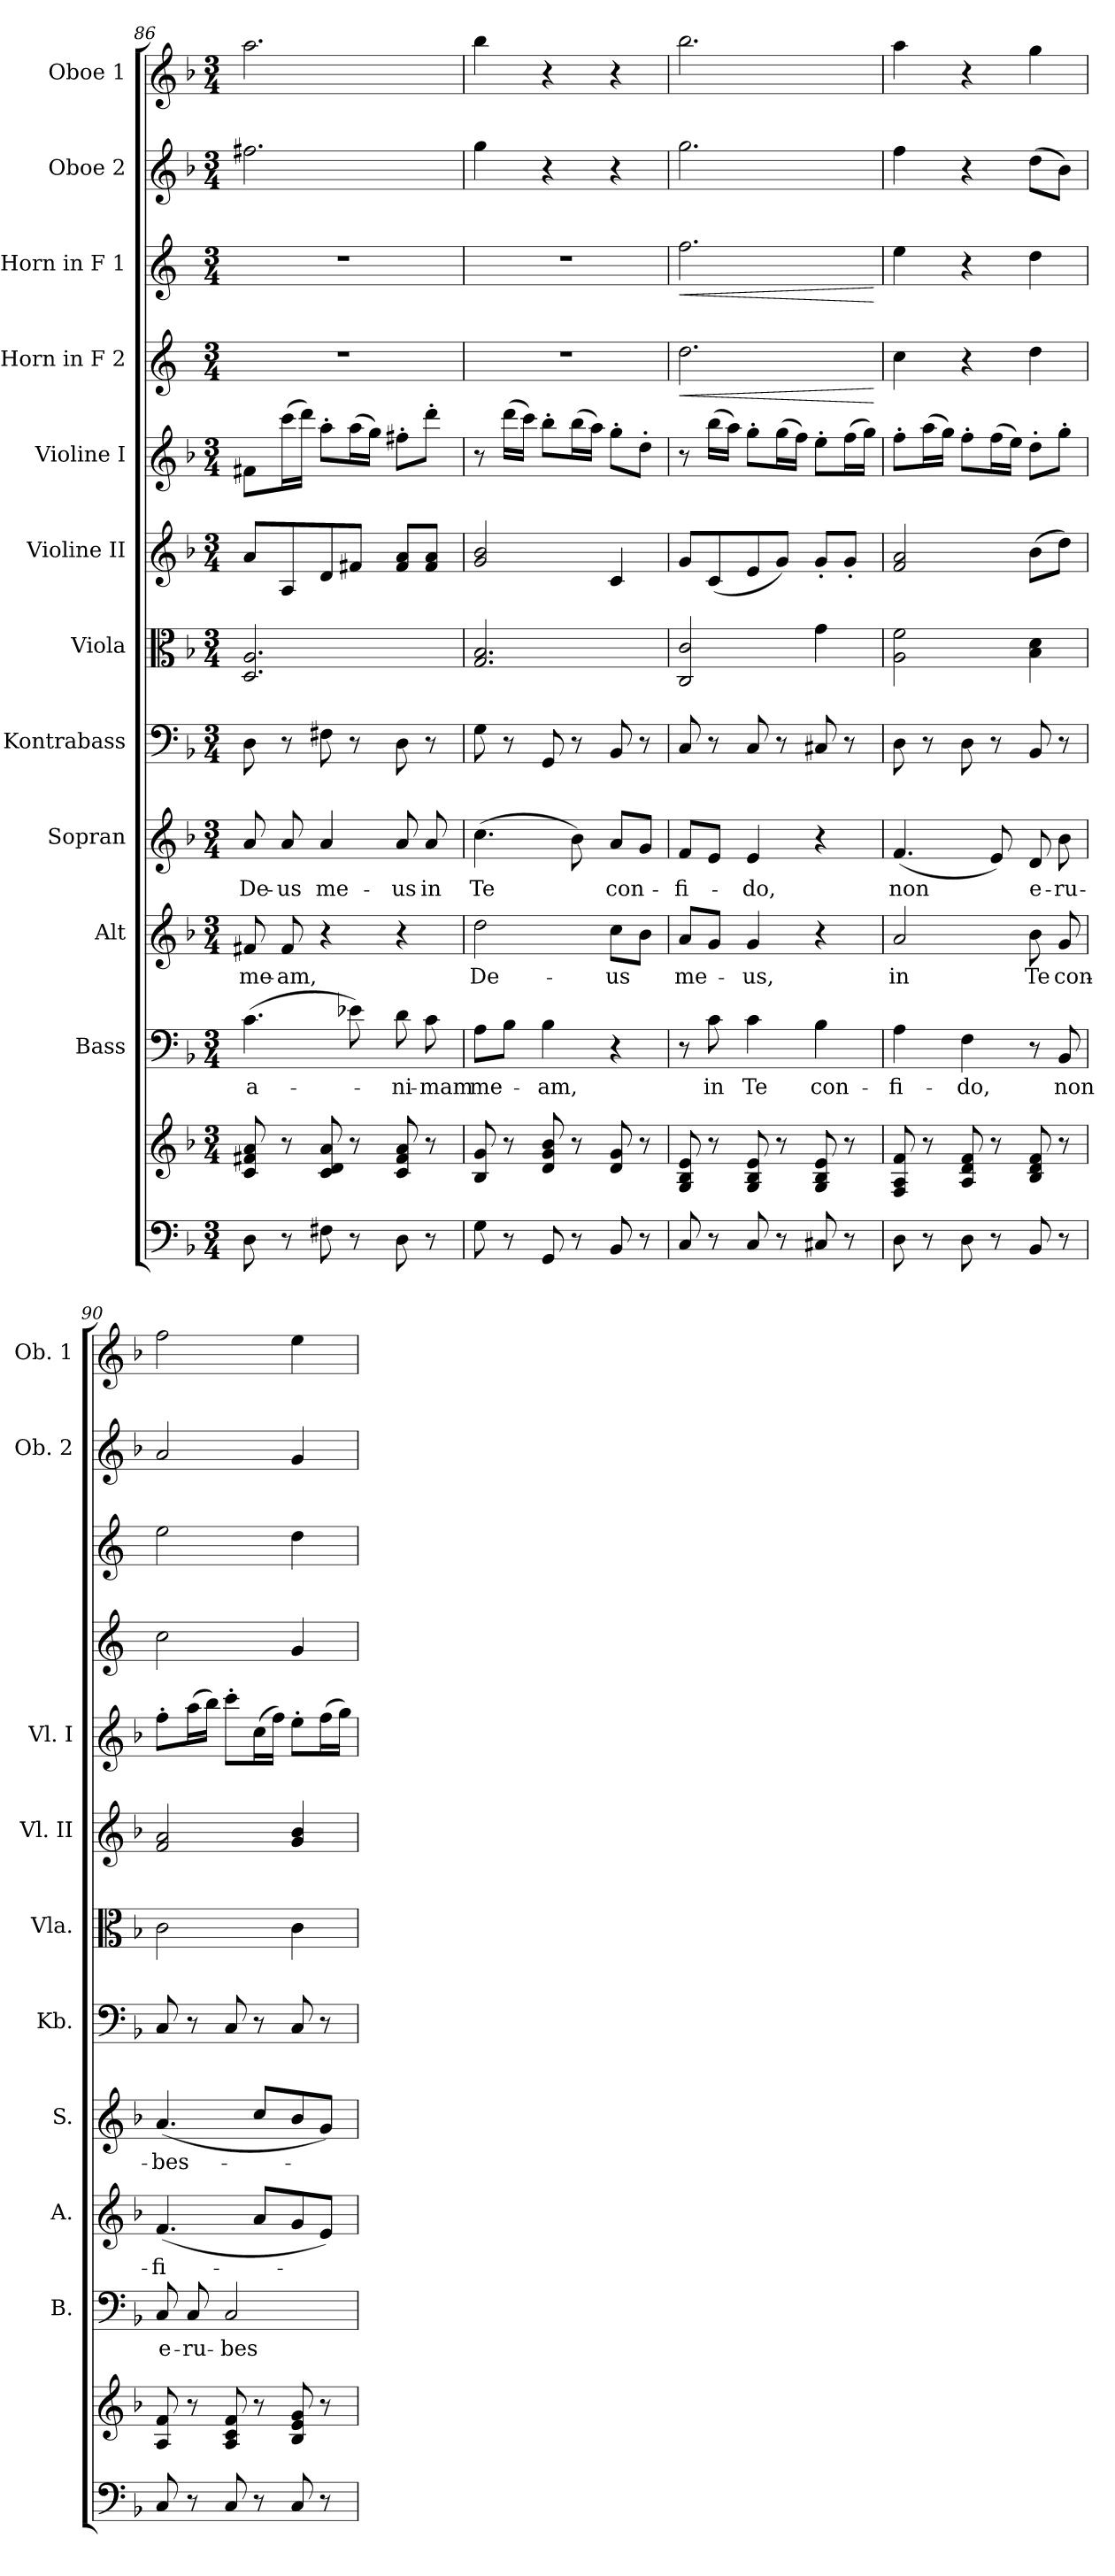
**kern	**kern	**kern	**text	**kern	**text	**kern	**text	**kern	**kern	**kern	**kern	**kern	**dynam	**kern	**dynam	**kern	**kern
*part12	*part12	*part11	*part11	*part10	*part10	*part9	*part9	*part8	*part7	*part6	*part5	*part4	*part4	*part3	*part3	*part2	*part1
*staff13	*staff12	*staff11	*staff11	*staff10	*staff10	*staff9	*staff9	*staff8	*staff7	*staff6	*staff5	*staff4	*staff4	*staff3	*staff3	*staff2	*staff1
*	*	*I"Bass	*	*I"Alt	*	*I"Sopran	*	*I"Kontrabass	*I"Viola	*I"Violine II	*I"Violine I	*I"Horn in F 2	*	*I"Horn in F 1	*	*I"Oboe 2	*I"Oboe 1
*	*	*I'B.	*	*I'A.	*	*I'S.	*	*I'Kb.	*I'Vla.	*I'Vl. II	*I'Vl. I	*	*	*	*	*I'Ob. 2	*I'Ob. 1
!!LO:PB:g=z
*clefF4	*clefG2	*clefF4	*	*clefG2	*	*clefG2	*	*clefF4	*clefC3	*clefG2	*clefG2	*clefG2	*	*clefG2	*	*clefG2	*clefG2
*	*	*	*	*	*	*	*	*ITrd7c12	*	*	*	*ITrd4c7	*	*ITrd4c7	*	*	*
*k[b-]	*k[b-]	*k[b-]	*	*k[b-]	*	*k[b-]	*	*k[b-]	*k[b-]	*k[b-]	*k[b-]	*k[b-]	*	*k[b-]	*	*k[b-]	*k[b-]
*F:	*F:	*F:	*	*F:	*	*F:	*	*F:	*F:	*F:	*F:	*F:	*	*F:	*	*F:	*F:
*M3/4	*M3/4	*M3/4	*	*M3/4	*	*M3/4	*	*M3/4	*M3/4	*M3/4	*M3/4	*M3/4	*	*M3/4	*	*M3/4	*M3/4
=86	=86	=86	=86	=86	=86	=86	=86	=86	=86	=86	=86	=86	=86	=86	=86	=86	=86
!	!	!	!LO:LY:b	!	!LO:LY:b	!	!LO:LY:b	!	!	!	!	!	!	!	!	!	!
8D\	8c/ 8f#X/ 8a/	(>4.c\	a-	8f#X/	me-	8a/	De-	8DD\	2.D/ 2.A/	8a/L	8f#X\L	2.r	.	2.r	.	2.ff#X\	2.aa\
!	!	!	!	!	!LO:LY:b	!	!LO:LY:b	!	!	!	!	!	!	!	!	!	!
8r	8r	.	.	8f#/	-am,	8a/	-us	8r	.	8A/	(>16ccc\L	.	.	.	.	.	.
.	.	.	.	.	.	.	.	.	.	.	16ddd\JJ)	.	.	.	.	.	.
!	!	!	!	!	!	!	!LO:LY:b	!	!	!	!	!	!	!	!	!	!
8F#X\	8c/ 8d/ 8a/	.	.	4r	.	4a/	me-	8FF#X\	.	8d/	8aa'>\L	.	.	.	.	.	.
8r	8r	8e-X\)	.	.	.	.	.	8r	.	8f#X/J	(>16aa\L	.	.	.	.	.	.
.	.	.	.	.	.	.	.	.	.	.	16gg\JJ)	.	.	.	.	.	.
!	!	!	!LO:LY:b	!	!	!	!LO:LY:b	!	!	!	!	!	!	!	!	!	!
8D\	8c/ 8f#/ 8a/	8d\	-ni-	4r	.	8a/	-us	8DD\	.	8f#/ 8a/L	8ff#X'>\L	.	.	.	.	.	.
!	!	!	!LO:LY:b	!	!	!	!LO:LY:b	!	!	!	!	!	!	!	!	!	!
8r	8r	8c\	-mam	.	.	8a/	in	8r	.	8f#/ 8a/J	8ddd'>\J	.	.	.	.	.	.
=87	=87	=87	=87	=87	=87	=87	=87	=87	=87	=87	=87	=87	=87	=87	=87	=87	=87
!	!	!	!LO:LY:b	!	!LO:LY:b	!	!LO:LY:b	!	!	!	!	!	!	!	!	!	!
8G\	8B-/ 8g/	8A\L	me-	2dd\	De-	(>4.cc\	Te	8GG\	2.G/ 2.B-/	2g/ 2b-/	8r	2.r	.	2.r	.	4gg\	4bb-\
8r	8r	8B-\J	.	.	.	.	.	8r	.	.	(>16ddd\LL	.	.	.	.	.	.
.	.	.	.	.	.	.	.	.	.	.	16ccc\JJ)	.	.	.	.	.	.
!	!	!	!LO:LY:b	!	!	!	!	!	!	!	!	!	!	!	!	!	!
8GG/	8d/ 8g/ 8b-/	4B-\	-am,	.	.	.	.	8GGG/	.	.	8bb-'>\L	.	.	.	.	4r	4r
8r	8r	.	.	.	.	8b-\)	.	8r	.	.	(>16bb-\L	.	.	.	.	.	.
.	.	.	.	.	.	.	.	.	.	.	16aa\JJ)	.	.	.	.	.	.
!	!	!	!	!	!LO:LY:b	!	!LO:LY:b	!	!	!	!	!	!	!	!	!	!
8BB-/	8d/ 8g/	4r	.	8cc\L	-us	8a/L	con-	8BBB-/	.	4c/	8gg'>\L	.	.	.	.	4r	4r
8r	8r	.	.	8b-\J	.	8g/J	.	8r	.	.	8dd'>\J	.	.	.	.	.	.
=88	=88	=88	=88	=88	=88	=88	=88	=88	=88	=88	=88	=88	=88	=88	=88	=88	=88
!	!	!	!	!	!LO:LY:b	!	!LO:LY:b	!	!	!	!	!	!LO:HP:b	!	!	!	!
!	!	!	!	!	!	!	!	!	!	!	!	!	!LO:HP:n=1:b	!	!LO:HP:b	!	!
!	!	!	!	!	!	!	!	!	!	!	!	!	!	!	!LO:HP:n=1:b	!	!
8C/	8G/ 8B-/ 8e/	8r	.	8a/L	me-	8f/L	-fi-	8CC/	2C/ 2c/	8g/L	8r	2.g\	< >	2.b-\	< >	2.gg\	2.bb-\
!	!	!	!LO:LY:b	!	!	!	!	!	!	!	!	!	!	!	!	!	!
8r	8r	8c\	in	8g/J	.	8e/J	.	8r	.	(<8c/	(>16bb-\LL	.	.	.	.	.	.
.	.	.	.	.	.	.	.	.	.	.	16aa\JJ)	.	.	.	.	.	.
!	!	!	!LO:LY:b	!	!LO:LY:b	!	!LO:LY:b	!	!	!	!	!	!	!	!	!	!
8C/	8G/ 8B-/ 8e/	4c\	Te	4g/	-us,	4e/	-do,	8CC/	.	8e/	8gg'>\L	.	.	.	.	.	.
8r	8r	.	.	.	.	.	.	8r	.	8g/J)	(>16gg\L	.	.	.	.	.	.
.	.	.	.	.	.	.	.	.	.	.	16ff\JJ)	.	.	.	.	.	.
!	!	!	!LO:LY:b	!	!	!	!	!	!	!	!	!	!	!	!	!	!
8C#X/	8G/ 8B-/ 8e/	4B-\	con-	4r	.	4r	.	8CC#X/	4g\	8g'</L	8ee'>\L	.	.	.	.	.	.
8r	8r	.	.	.	.	.	.	8r	.	8g'</J	(>16ff\L	.	.	.	.	.	.
.	.	.	.	.	.	.	.	.	.	.	16gg\JJ)	.	.	.	.	.	.
.	.	.	.	.	.	.	.	.	.	.	.	.	[	.	[	.	.
=89	=89	=89	=89	=89	=89	=89	=89	=89	=89	=89	=89	=89	=89	=89	=89	=89	=89
!	!	!	!LO:LY:b	!	!LO:LY:b	!	!LO:LY:b	!	!	!	!	!	!	!	!	!	!
8D\	8F/ 8A/ 8f/	4A\	-fi-	2a/	in	(<4.f/	non	8DD\	2A\ 2f\	2f/ 2a/	8ff'>\L	4f\	.	4a\	.	4ff\	4aa\
8r	8r	.	.	.	.	.	.	8r	.	.	(>16aa\L	.	.	.	.	.	.
.	.	.	.	.	.	.	.	.	.	.	16gg\JJ)	.	.	.	.	.	.
!	!	!	!LO:LY:b	!	!	!	!	!	!	!	!	!	!	!	!	!	!
8D\	8A/ 8d/ 8f/	4F\	-do,	.	.	.	.	8DD\	.	.	8ff'>\L	4r	]	4r	]	4r	4r
8r	8r	.	.	.	.	8e/)	.	8r	.	.	(>16ff\L	.	.	.	.	.	.
.	.	.	.	.	.	.	.	.	.	.	16ee\JJ)	.	.	.	.	.	.
!	!	!	!	!	!LO:LY:b	!	!LO:LY:b	!	!	!	!	!	!	!	!	!	!
8BB-/	8B-/ 8d/ 8f/	8r	.	8b-\	Te	8d/	e-	8BBB-/	4B-\ 4d\	(>8b-\L	8dd'>\L	4g\	.	4g\	.	(>8dd\L	4gg\
!	!	!	!LO:LY:b	!	!LO:LY:b	!	!LO:LY:b	!	!	!	!	!	!	!	!	!	!
8r	8r	8BB-/	non	8g/	con-	8b-\	-ru-	8r	.	8dd\J)	8gg'>\J	.	.	.	.	8b-\J)	.
=90	=90	=90	=90	=90	=90	=90	=90	=90	=90	=90	=90	=90	=90	=90	=90	=90	=90
!	!	!	!LO:LY:b	!	!LO:LY:b	!	!LO:LY:b	!	!	!	!	!	!	!	!	!	!
8C/	8A/ 8f/	8C/	e-	(<4.f/	-fi-	(<4.a/	-bes-	8CC/	2c\	2f/ 2a/	8ff'>\L	2f\	.	2a\	.	2a/	2ff\
!	!	!	!LO:LY:b	!	!	!	!	!	!	!	!	!	!	!	!	!	!
8r	8r	8C/	-ru-	.	.	.	.	8r	.	.	(>16aa\L	.	.	.	.	.	.
.	.	.	.	.	.	.	.	.	.	.	16bb-\JJ)	.	.	.	.	.	.
!	!	!	!LO:LY:b	!	!	!	!	!	!	!	!	!	!	!	!	!	!
8C/	8A/ 8c/ 8f/	2C/	-bes-	.	.	.	.	8CC/	.	.	8ccc'>\L	.	.	.	.	.	.
8r	8r	.	.	8a/L	.	8cc/L	.	8r	.	.	(>16cc\L	.	.	.	.	.	.
.	.	.	.	.	.	.	.	.	.	.	16ff\JJ)	.	.	.	.	.	.
8C/	8B-/ 8e/ 8g/	.	.	8g/	.	8b-/	.	8CC/	4c\	4g/ 4b-/	8ee'>\L	4c/	.	4g\	.	4g/	4ee\
8r	8r	.	.	8e/J)	.	8g/J)	.	8r	.	.	(>16ff\L	.	.	.	.	.	.
.	.	.	.	.	.	.	.	.	.	.	16gg\JJ)	.	.	.	.	.	.
=	=	=	=	=	=	=	=	=	=	=	=	=	=	=	=	=	=
*-	*-	*-	*-	*-	*-	*-	*-	*-	*-	*-	*-	*-	*-	*-	*-	*-	*-
